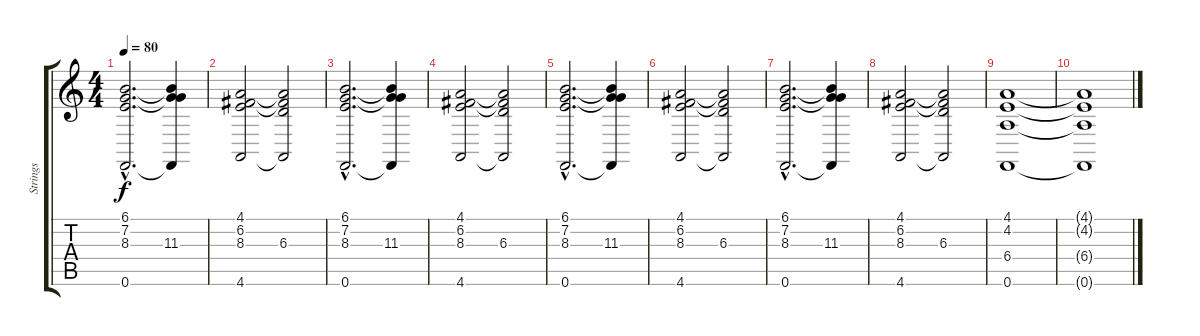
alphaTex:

\track ("Strings" "Strings") {instrument stringensemble2}
\staff {score tabs}
\tuning (F4 C4 Ab3 Eb3 Bb2 F2) {hide}
\ts (4 4)
\tempo 80
\clef g2
\ks c
(6.1{hac} 7.2{hac} 8.3{hac} 0.6{hac}).2{d dy f} (6.1{t} 7.2{t} 11.3 0.6{t}).4 |
(4.1 6.2 8.3 4.6).2 (4.1{t} 6.2{t} 6.3 4.6{t}).2 |
(6.1{hac} 7.2{hac} 8.3{hac} 0.6{hac}).2{d} (6.1{t} 7.2{t} 11.3 0.6{t}).4 |
(4.1 6.2 8.3 4.6).2 (4.1{t} 6.2{t} 6.3 4.6{t}).2 |
(6.1{hac} 7.2{hac} 8.3{hac} 0.6{hac}).2{d} (6.1{t} 7.2{t} 11.3 0.6{t}).4 |
(4.1 6.2 8.3 4.6).2 (4.1{t} 6.2{t} 6.3 4.6{t}).2 |
(6.1{hac} 7.2{hac} 8.3{hac} 0.6{hac}).2{d} (6.1{t} 7.2{t} 11.3 0.6{t}).4 |
(4.1 6.2 8.3 4.6).2 (4.1{t} 6.2{t} 6.3 4.6{t}).2 |
(4.1 4.2 6.4 0.6).1 |
(4.1{t} 4.2{t} 6.4{t} 0.6{t}).1
